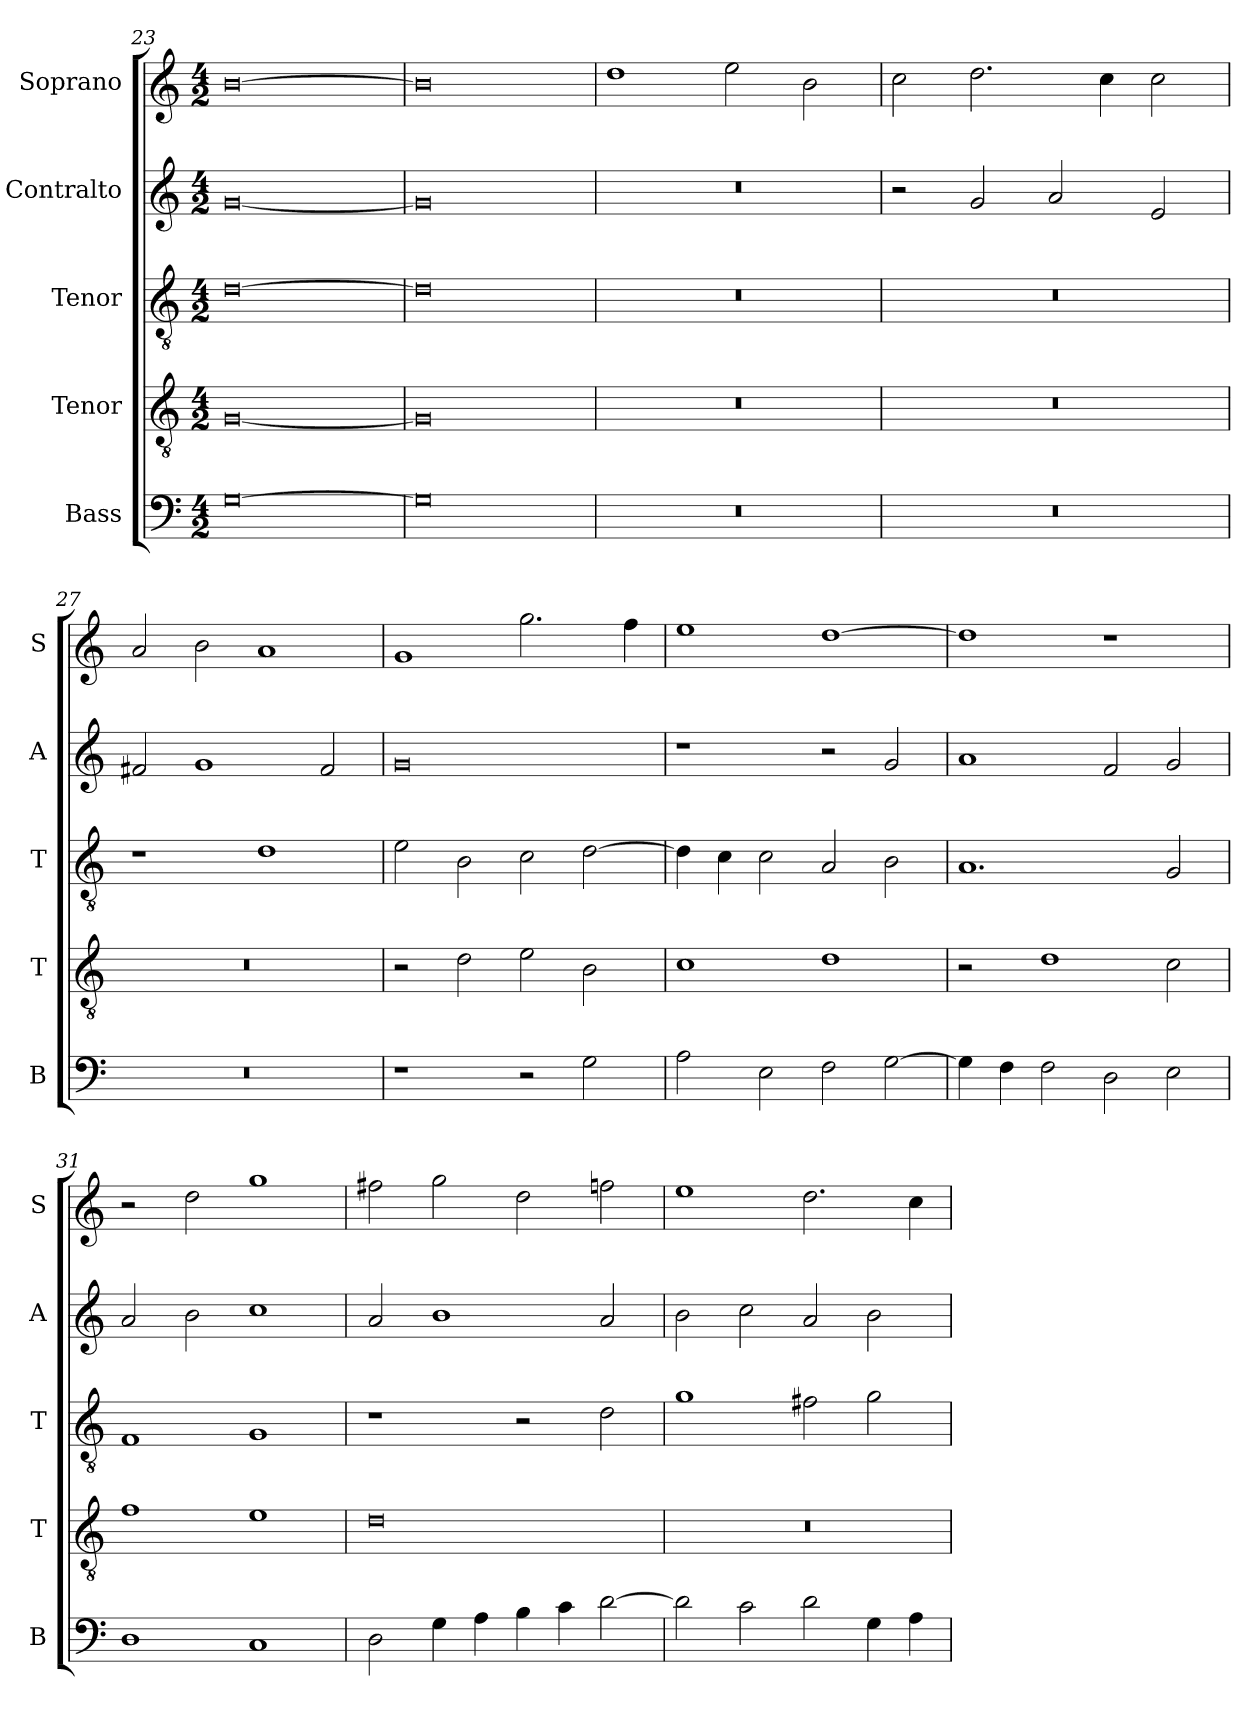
**kern	**kern	**kern	**kern	**kern
*part5	*part4	*part3	*part2	*part1
*staff5	*staff4	*staff3	*staff2	*staff1
*I"Bass	*I"Tenor	*I"Tenor	*I"Contralto	*I"Soprano
*I'B	*I'T	*I'T	*I'A	*I'S
*clefF4	*clefGv2	*clefGv2	*clefG2	*clefG2
*k[]	*k[]	*k[]	*k[]	*k[]
*G:mix	*G:mix	*G:mix	*G:mix	*G:mix
*M4/2	*M4/2	*M4/2	*M4/2	*M4/2
=23	=23	=23	=23	=23
[0G	[0G	[0d	[0g	[0b
=24	=24	=24	=24	=24
0G]	0G]	0d]	0g]	0b]
=25	=25	=25	=25	=25
0r	0r	0r	0r	1dd
.	.	.	.	2ee
.	.	.	.	2b
=26	=26	=26	=26	=26
0r	0r	0r	2r	2cc
.	.	.	2g	2.dd
.	.	.	2a	.
.	.	.	.	4cc
.	.	.	2e	2cc
=27	=27	=27	=27	=27
0r	0r	1r	2f#X	2a
.	.	.	1g	2b
.	.	1d	.	1a
.	.	.	2f#	.
=28	=28	=28	=28	=28
1r	2r	2e	0g	1g
.	2d	2B	.	.
2r	2e	2c	.	2.gg
2G	2B	[2d	.	.
.	.	.	.	4ff
=29	=29	=29	=29	=29
2A	1c	4d]	1r	1ee
.	.	4c	.	.
2E	.	2c	.	.
2F	1d	2A	2r	[1dd
[2G	.	2B	2g	.
=30	=30	=30	=30	=30
4G]	2r	1.A	1a	1dd]
4F	.	.	.	.
2F	1d	.	.	.
2D	.	.	2f	1r
2E	2c	2G	2g	.
=31	=31	=31	=31	=31
1D	1f	1F	2a	2r
.	.	.	2b	2dd
1C	1e	1G	1cc	1gg
=32	=32	=32	=32	=32
2D	0d	1r	2a	2ff#X
4G	.	.	1b	2gg
4A	.	.	.	.
4B	.	2r	.	2dd
4c	.	.	.	.
[2d	.	2d	2a	2ffn
=33	=33	=33	=33	=33
2d]	0r	1g	2b	1ee
2c	.	.	2cc	.
2d	.	2f#X	2a	2.dd
4G	.	2g	2b	.
4A	.	.	.	4cc
=	=	=	=	=
*-	*-	*-	*-	*-
